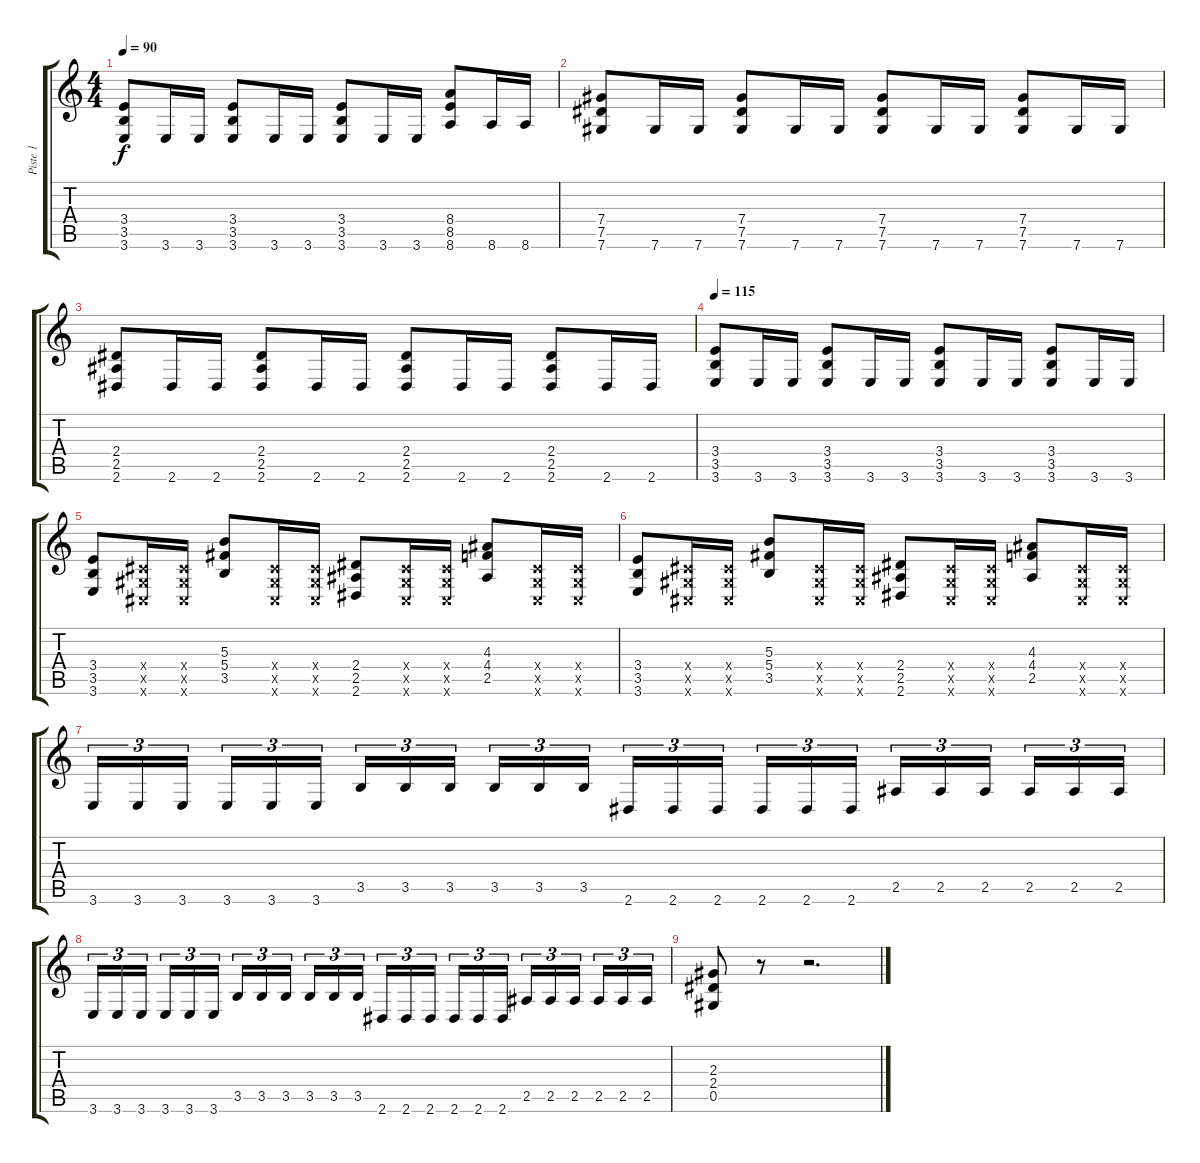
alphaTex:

\track ("Piste 1" "Piste 1") {instrument electricguitarclean}
\staff {score tabs}
\tuning (Eb4 Bb3 Gb3 Db3 Ab2 Db2) {hide}
\ts (4 4)
\tempo 90
\clef g2
\ks c
(3.4 3.5 3.6).8{dy f} 3.6.16 3.6.16 (3.4 3.5 3.6).8 3.6.16 3.6.16 (3.4 3.5 3.6).8 3.6.16 3.6.16 (8.4 8.5 8.6).8 8.6.16 8.6.16 |
(7.4 7.5 7.6).8 7.6.16 7.6.16 (7.4 7.5 7.6).8 7.6.16 7.6.16 (7.4 7.5 7.6).8 7.6.16 7.6.16 (7.4 7.5 7.6).8 7.6.16 7.6.16 |
(2.4 2.5 2.6).8 2.6.16 2.6.16 (2.4 2.5 2.6).8 2.6.16 2.6.16 (2.4 2.5 2.6).8 2.6.16 2.6.16 (2.4 2.5 2.6).8 2.6.16 2.6.16 |
\tempo 115
(3.4 3.5 3.6).8 3.6.16 3.6.16 (3.4 3.5 3.6).8 3.6.16 3.6.16 (3.4 3.5 3.6).8 3.6.16 3.6.16 (3.4 3.5 3.6).8 3.6.16 3.6.16 |
(3.4 3.5 3.6).8 (0.4{x} 0.5{x} 0.6{x}).16 (0.4{x} 0.5{x} 0.6{x}).16 (5.3 5.4 3.5).8 (0.4{x} 0.5{x} 0.6{x}).16 (0.4{x} 0.5{x} 0.6{x}).16 (2.4 2.5 2.6).8 (0.4{x} 0.5{x} 0.6{x}).16 (0.4{x} 0.5{x} 0.6{x}).16 (4.3 4.4 2.5).8 (0.4{x} 0.5{x} 0.6{x}).16 (0.4{x} 0.5{x} 0.6{x}).16 |
(3.4 3.5 3.6).8 (0.4{x} 0.5{x} 0.6{x}).16 (0.4{x} 0.5{x} 0.6{x}).16 (5.3 5.4 3.5).8 (0.4{x} 0.5{x} 0.6{x}).16 (0.4{x} 0.5{x} 0.6{x}).16 (2.4 2.5 2.6).8 (0.4{x} 0.5{x} 0.6{x}).16 (0.4{x} 0.5{x} 0.6{x}).16 (4.3 4.4 2.5).8 (0.4{x} 0.5{x} 0.6{x}).16 (0.4{x} 0.5{x} 0.6{x}).16 |
3.6.16{tu (3 2)} 3.6.16{tu (3 2)} 3.6.16{tu (3 2) beam splitsecondary} 3.6.16{tu (3 2)} 3.6.16{tu (3 2)} 3.6.16{tu (3 2)} 3.5.16{tu (3 2)} 3.5.16{tu (3 2)} 3.5.16{tu (3 2) beam splitsecondary} 3.5.16{tu (3 2)} 3.5.16{tu (3 2)} 3.5.16{tu (3 2)} 2.6.16{tu (3 2)} 2.6.16{tu (3 2)} 2.6.16{tu (3 2) beam splitsecondary} 2.6.16{tu (3 2)} 2.6.16{tu (3 2)} 2.6.16{tu (3 2)} 2.5.16{tu (3 2)} 2.5.16{tu (3 2)} 2.5.16{tu (3 2) beam splitsecondary} 2.5.16{tu (3 2)} 2.5.16{tu (3 2)} 2.5.16{tu (3 2)} |
3.6.16{tu (3 2)} 3.6.16{tu (3 2)} 3.6.16{tu (3 2) beam splitsecondary} 3.6.16{tu (3 2)} 3.6.16{tu (3 2)} 3.6.16{tu (3 2)} 3.5.16{tu (3 2)} 3.5.16{tu (3 2)} 3.5.16{tu (3 2) beam splitsecondary} 3.5.16{tu (3 2)} 3.5.16{tu (3 2)} 3.5.16{tu (3 2)} 2.6.16{tu (3 2)} 2.6.16{tu (3 2)} 2.6.16{tu (3 2) beam splitsecondary} 2.6.16{tu (3 2)} 2.6.16{tu (3 2)} 2.6.16{tu (3 2)} 2.5.16{tu (3 2)} 2.5.16{tu (3 2)} 2.5.16{tu (3 2) beam splitsecondary} 2.5.16{tu (3 2)} 2.5.16{tu (3 2)} 2.5.16{tu (3 2)} |
(2.3 2.4 0.5).8 r.8 r.2{d}
